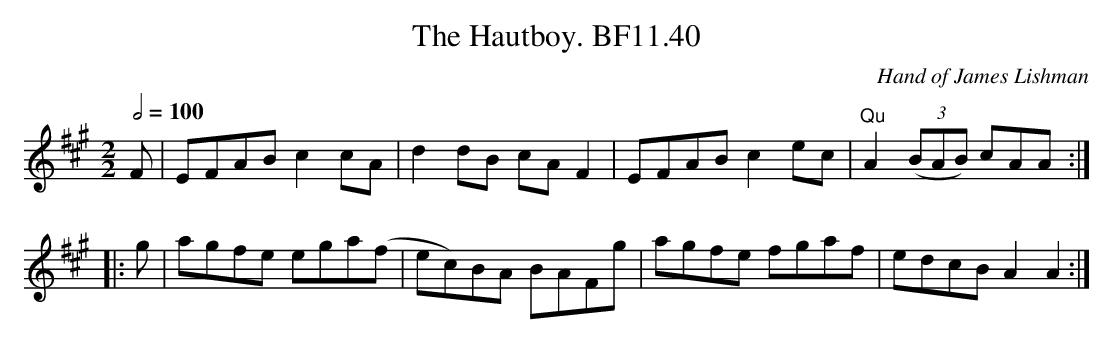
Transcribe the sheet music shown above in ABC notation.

X:1
T:Hautboy. BF11.40, The
M:2/2
L:1/8
Q:1/2=100
C:Hand of James Lishman
K:A major
F|EFAB c2 cA|d2 dB cA F2|EFAB c2 ec|"^Qu"A2 ((3BAB) cAA:|
|:g|agfe ega(f|ec)BA BAFg|agfe fgaf|edcB A2A2:|
